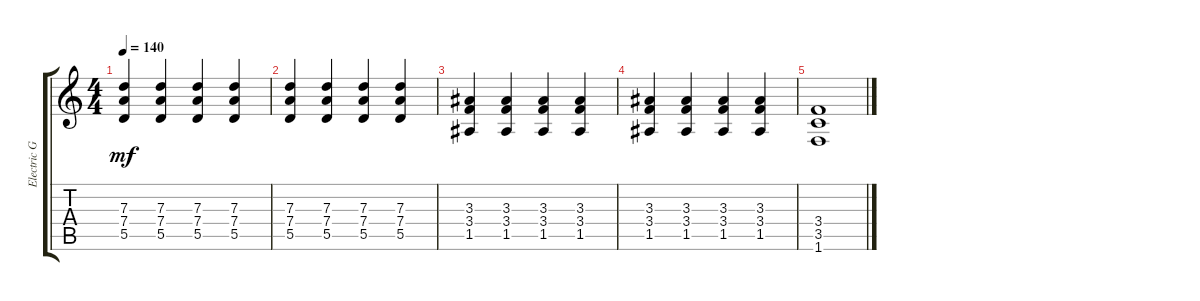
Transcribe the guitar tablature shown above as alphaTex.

\track ("Electric Guitar" "Electric G") {instrument distortionguitar}
\staff {score tabs}
\tuning (E4 B3 G3 D3 A2 E2) {hide}
\ts (4 4)
\tempo 140
\clef g2
\ks c
(7.3 7.4 5.5).4{dy mf} (7.3 7.4 5.5).4 (7.3 7.4 5.5).4 (7.3 7.4 5.5).4 |
(7.3 7.4 5.5).4 (7.3 7.4 5.5).4 (7.3 7.4 5.5).4 (7.3 7.4 5.5).4 |
(3.3 3.4 1.5).4 (3.3 3.4 1.5).4 (3.3 3.4 1.5).4 (3.3 3.4 1.5).4 |
(3.3 3.4 1.5).4 (3.3 3.4 1.5).4 (3.3 3.4 1.5).4 (3.3 3.4 1.5).4 |
(3.4 3.5 1.6).1
